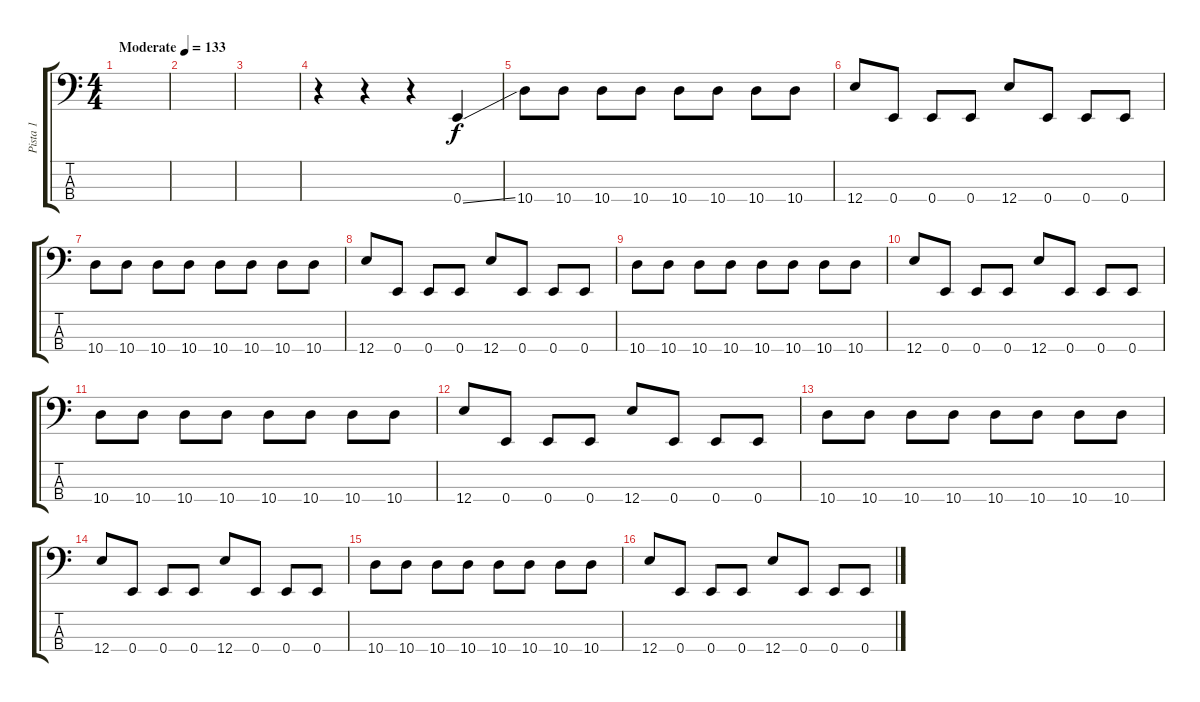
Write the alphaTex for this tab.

\track ("Pista 1" "Pista 1") {instrument electricbasspick}
\staff {score tabs}
\tuning (G2 D2 A1 E1) {hide}
\ts (4 4)
\tempo (133 "Moderate")
\clef f4
\ks c
|
|
|
r.4 r.4 r.4 0.4{ss}.4 |
10.4.8 10.4.8 10.4.8 10.4.8 10.4.8 10.4.8 10.4.8 10.4.8 |
12.4.8 0.4.8 0.4.8 0.4.8 12.4.8 0.4.8 0.4.8 0.4.8 |
10.4.8 10.4.8 10.4.8 10.4.8 10.4.8 10.4.8 10.4.8 10.4.8 |
12.4.8 0.4.8 0.4.8 0.4.8 12.4.8 0.4.8 0.4.8 0.4.8 |
10.4.8 10.4.8 10.4.8 10.4.8 10.4.8 10.4.8 10.4.8 10.4.8 |
12.4.8 0.4.8 0.4.8 0.4.8 12.4.8 0.4.8 0.4.8 0.4.8 |
10.4.8 10.4.8 10.4.8 10.4.8 10.4.8 10.4.8 10.4.8 10.4.8 |
12.4.8 0.4.8 0.4.8 0.4.8 12.4.8 0.4.8 0.4.8 0.4.8 |
10.4.8 10.4.8 10.4.8 10.4.8 10.4.8 10.4.8 10.4.8 10.4.8 |
12.4.8 0.4.8 0.4.8 0.4.8 12.4.8 0.4.8 0.4.8 0.4.8 |
10.4.8 10.4.8 10.4.8 10.4.8 10.4.8 10.4.8 10.4.8 10.4.8 |
12.4.8 0.4.8 0.4.8 0.4.8 12.4.8 0.4.8 0.4.8 0.4.8
